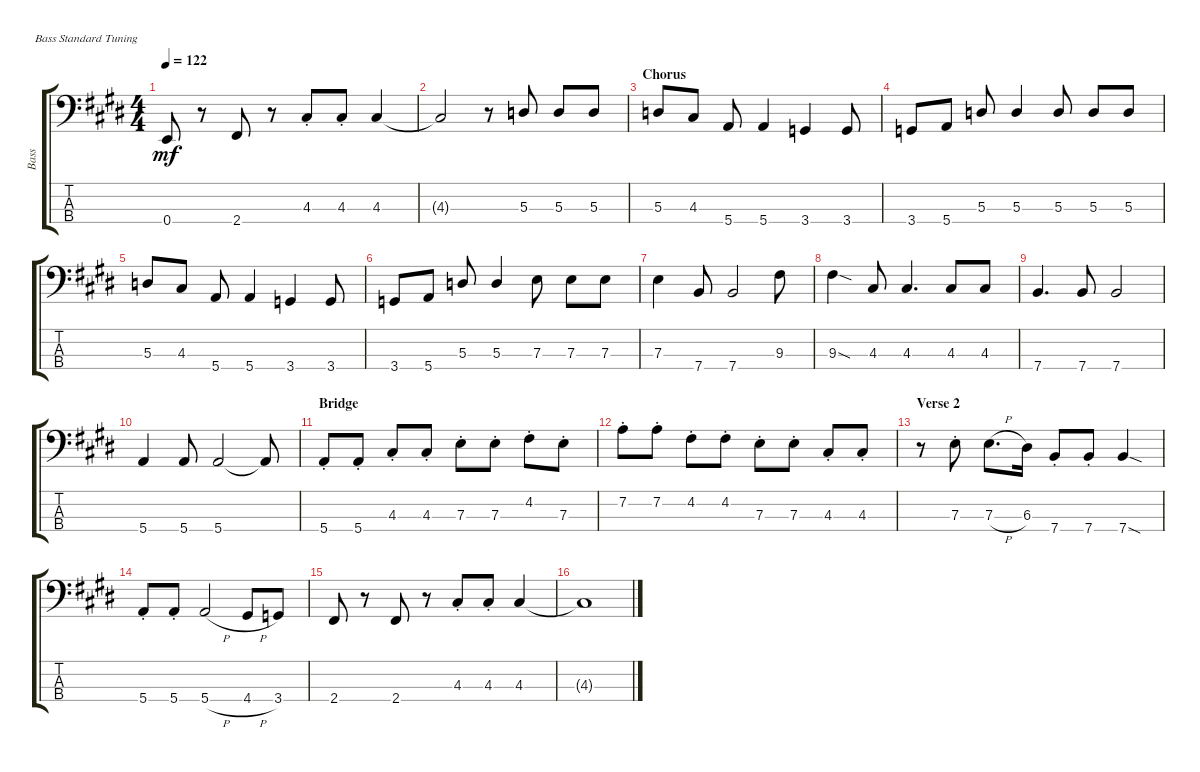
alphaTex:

\defaultSystemsLayout 4
\bracketExtendMode groupsimilarinstruments
\otherSystemsTrackNameOrientation horizontal
\track ("Electric Bass (Tom Fowler)" "Bass") {instrument electricbassfinger}
\staff {score tabs}
\tuning (G2 D2 A1 E1)
\ts (4 4)
\tempo 122
\clef f4
\ks e
0.4{acc forcenatural}.8{dy mf beam Up} r.8{beam Up} 2.4{acc #}.8{beam Up} r.8{beam Up} 4.3{st acc #}.8{beam Up} 4.3{st acc #}.8{beam Up} 4.3{acc #}.4{beam Up} |
4.3{t acc #}.2{beam Up} r.8{beam Up} 5.3{acc forcenatural}.8{beam Up} 5.3{acc forcenatural}.8{beam Up} 5.3{acc forcenatural}.8{beam Up} |
\section ("" "Chorus")
5.3{acc forcenatural}.8{beam Up} 4.3{acc #}.8{beam Up} 5.4{acc forcenatural}.8{beam Up} 5.4{acc forcenatural}.4{beam Up} 3.4{acc forcenatural}.4{beam Up} 3.4{acc forcenatural}.8{beam Up} |
3.4{acc forcenatural}.8{beam Up} 5.4{acc forcenatural}.8{beam Up} 5.3{acc forcenatural}.8{beam Up} 5.3{acc forcenatural}.4{beam Up} 5.3{acc forcenatural}.8{beam Up} 5.3{acc forcenatural}.8{beam Up} 5.3{acc forcenatural}.8{beam Up} |
5.3{acc forcenatural}.8{beam Up} 4.3{acc #}.8{beam Up} 5.4{acc forcenatural}.8{beam Up} 5.4{acc forcenatural}.4{beam Up} 3.4{acc forcenatural}.4{beam Up} 3.4{acc forcenatural}.8{beam Up} |
3.4{acc forcenatural}.8{beam Up} 5.4{acc forcenatural}.8{beam Up} 5.3{acc forcenatural}.8{beam Up} 5.3{acc forcenatural}.4{beam Up} 7.3{acc forcenatural}.8{beam Down} 7.3{acc forcenatural}.8{beam Down} 7.3{acc forcenatural}.8{beam Down} |
7.3{acc forcenatural}.4{beam Down} 7.4{acc forcenatural}.8{beam Up} 7.4{acc forcenatural}.2{beam Up} 9.3{acc #}.8{beam Down} |
9.3{sod acc #}.4{beam Down} 4.3{acc #}.8{beam Up} 4.3{acc #}.4{d beam Up} 4.3{acc #}.8{beam Up} 4.3{acc #}.8{beam Up} |
7.4{acc forcenatural}.4{d beam Up} 7.4{acc forcenatural}.8{beam Up} 7.4{acc forcenatural}.2{beam Up} |
5.4{acc forcenatural}.4{beam Up} 5.4{acc forcenatural}.8{beam Up} 5.4{acc forcenatural}.2{beam Up} 5.4{t acc forcenatural}.8{beam Up} |
\section ("" "Bridge")
5.4{st acc forcenatural}.8{beam Up} 5.4{st acc forcenatural}.8{beam Up} 4.3{st acc #}.8{beam Up} 4.3{st acc #}.8{beam Up} 7.3{st acc forcenatural}.8{beam Down} 7.3{st acc forcenatural}.8{beam Down} 4.2{st acc #}.8{beam Down} 7.3{st acc forcenatural}.8{beam Down} |
7.2{st acc forcenatural}.8{beam Down} 7.2{st acc forcenatural}.8{beam Down} 4.2{st acc #}.8{beam Down} 4.2{st acc #}.8{beam Down} 7.3{st acc forcenatural}.8{beam Down} 7.3{st acc forcenatural}.8{beam Down} 4.3{st acc #}.8{beam Up} 4.3{st acc #}.8{beam Up} |
\section ("" "Verse 2")
r.8{beam Down} 7.3{st acc forcenatural}.8{beam Down} 7.3{h acc forcenatural}.8{d beam Down} 6.3{acc #}.16{beam Down} 7.4{st acc forcenatural}.8{beam Up} 7.4{st acc forcenatural}.8{beam Up} 7.4{sod acc forcenatural}.4{beam Up} |
5.4{st acc forcenatural}.8{beam Up} 5.4{st acc forcenatural}.8{beam Up} 5.4{h acc forcenatural}.2{beam Up} 4.4{h acc #}.8{beam Up} 3.4{acc forcenatural}.8{beam Up} |
2.4{acc #}.8{beam Up} r.8{beam Up} 2.4{acc #}.8{beam Up} r.8{beam Up} 4.3{st acc #}.8{beam Up} 4.3{st acc #}.8{beam Up} 4.3{acc #}.4{beam Up} |
4.3{t acc #}.1{beam Up}
